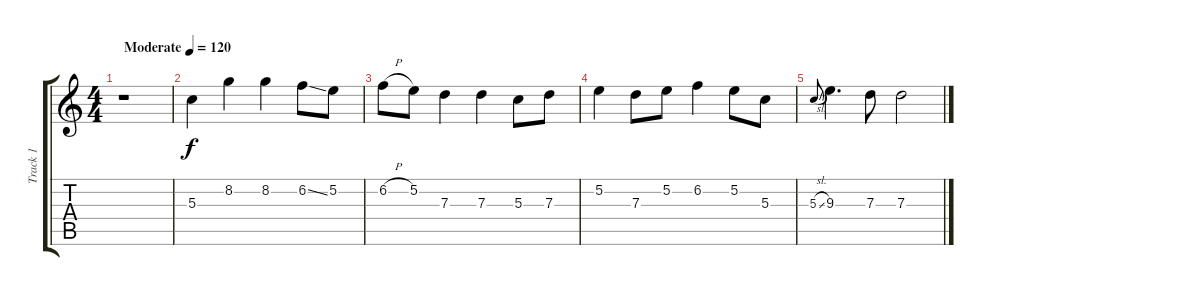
\track ("Track 1" "Track 1") {instrument acousticguitarsteel}
\staff {score tabs}
\tuning (E4 B3 G3 D3 A2 E2) {hide}
\ts (4 4)
\tempo (120 "Moderate")
\clef g2
\ks c
r.1{dy f instrument acousticguitarsteel} |
5.3.4 8.2.4 8.2.4 6.2{ss}.8 5.2.8 |
6.2{h}.8 5.2.8 7.3.4 7.3.4 5.3.8 7.3.8 |
5.2.4 7.3.8 5.2.8 6.2.4 5.2.8 5.3.8 |
5.3{sl}.8{gr onbeat} 9.3.4{d} 7.3.8 7.3.2
